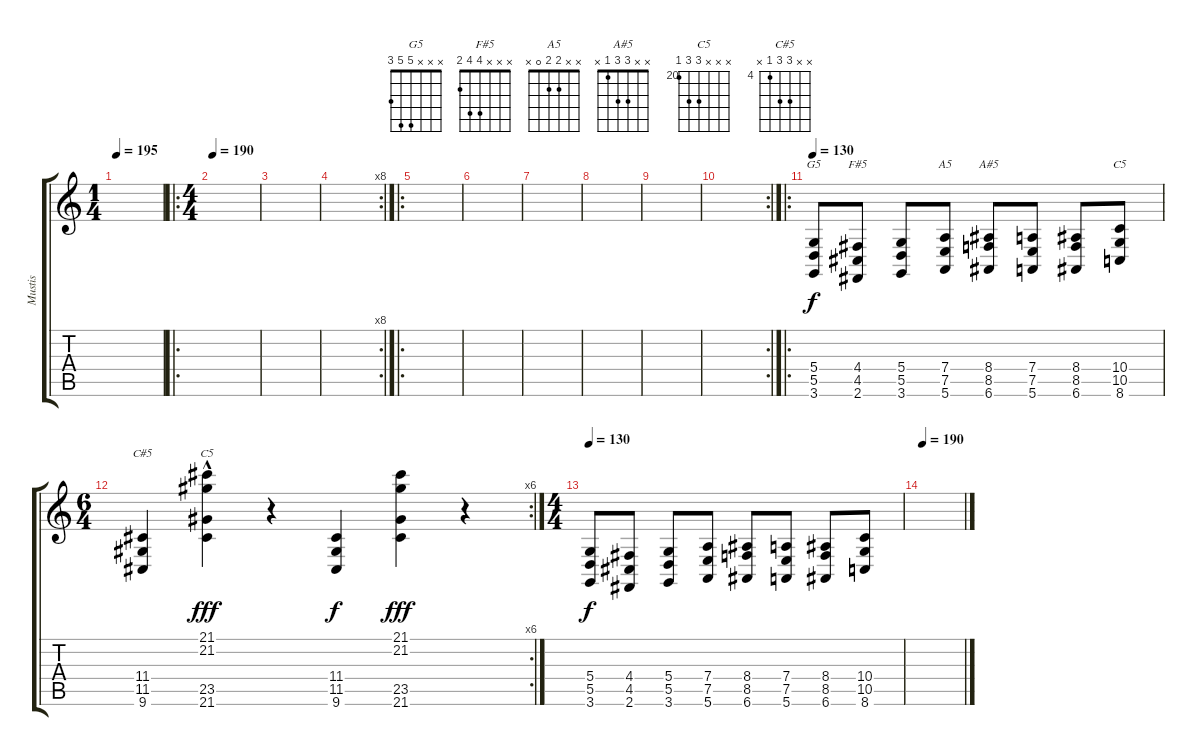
\track ("Mustis" "Mustis") {instrument violin}
\staff {score tabs}
\tuning (E4 B3 G3 D3 A2 E2) {hide}
\chord ("G5" x x x 5 5 3)
\chord ("F#5" x x x 4 4 2)
\chord ("A5" x x 2 2 0 x)
\chord ("A#5" x x 3 3 1 x)
\chord ("C5" x x 5 5 3 x)
\chord ("C#5" x x 6 6 4 x) {firstfret 4}
\chord ("C5" x x x 22 22 20) {firstfret 20}
\ts (1 4)
\tempo 195
\clef g2
\ks c
|
\ro
\ts (4 4)
\tempo 190
|
|
\rc 8
|
\ro
|
|
|
|
|
\rc 2
|
\ro
\tempo 130
(5.4 5.5 3.6).8{ch "G5"} (4.4 4.5 2.6).8{ch "F#5"} (5.4 5.5 3.6).8 (7.4 7.5 5.6).8{ch "A5"} (8.4 8.5 6.6).8{ch "A#5"} (7.4 7.5 5.6).8 (8.4 8.5 6.6).8 (10.4 10.5 8.6).8{ch "C5"} |
\rc 6
\ts (6 4)
(11.4 11.5 9.6).4{ch "C#5"} (21.1 21.2 23.5 21.6{hac}).4{ch "C5" dy fff} r.4 (11.4 11.5 9.6).4{dy f} (21.1 21.2 23.5 21.6).4{dy fff} r.4 |
\ts (4 4)
\tempo 130
(5.4 5.5 3.6).8{dy f} (4.4 4.5 2.6).8 (5.4 5.5 3.6).8 (7.4 7.5 5.6).8 (8.4 8.5 6.6).8 (7.4 7.5 5.6).8 (8.4 8.5 6.6).8 (10.4 10.5 8.6).8 |
\tempo 260
\tempo 190
